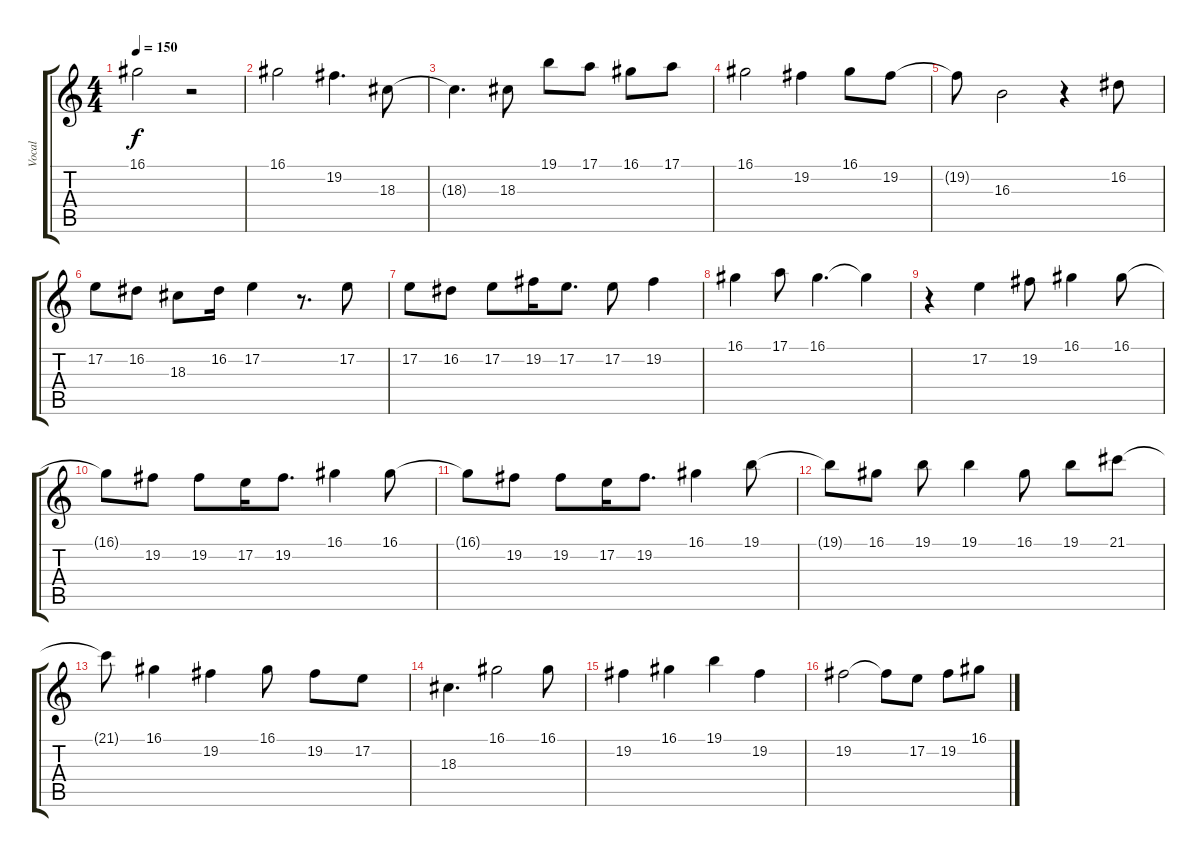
\track ("Vocal" "Vocal") {instrument stringensemble1}
\staff {score tabs}
\tuning (E4 B3 G3 D3 A2 E2) {hide}
\ts (4 4)
\tempo 150
\clef g2
\ks c
16.1{t}.2{dy f} r.2 |
16.1.2 19.2.4{d} 18.3.8 |
18.3{t}.4{d} 18.3.8 19.1.8 17.1.8 16.1.8 17.1.8 |
16.1.2 19.2.4 16.1.8 19.2.8 |
19.2{t}.8 16.3.2 r.4 16.2.8 |
17.2.8 16.2.8 18.3.8 16.2.16 17.2.4 r.8{d} 17.2.8 |
17.2.8 16.2.8 17.2.8 19.2.16 17.2.8{d} 17.2.8 19.2.4 |
16.1.4 17.1.8 16.1.4{d} 16.1{t}.4 |
r.4 17.2.4 19.2.8 16.1.4 16.1.8 |
16.1{t}.8 19.2.8 19.2.8 17.2.16 19.2.8{d} 16.1.4 16.1.8 |
16.1{t}.8 19.2.8 19.2.8 17.2.16 19.2.8{d} 16.1.4 19.1.8 |
19.1{t}.8 16.1.8 19.1.8 19.1.4 16.1.8 19.1.8 21.1.8 |
21.1{t}.8 16.1.4 19.2.4 16.1.8 19.2.8 17.2.8 |
18.3.4{d} 16.1.2 16.1.8 |
19.2.4 16.1.4 19.1.4 19.2.4 |
19.2.2 19.2{t}.8 17.2.8 19.2.8 16.1.8
